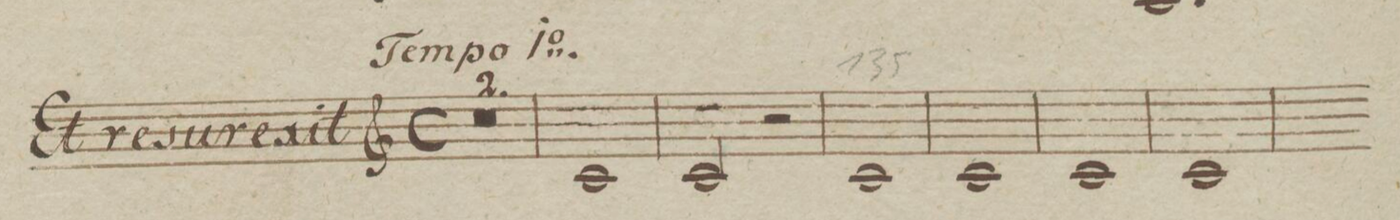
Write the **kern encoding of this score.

**kern
*I"Clarino Secondo in B.
*clefG2
*k[b-e-a-d-]
*met(c)
*M4/4
0r
=128
=129
1E-
=130
2E-/
2r
=131
1E-
=132
1E-
=133
1E-
=134
1E-
=135
*-
